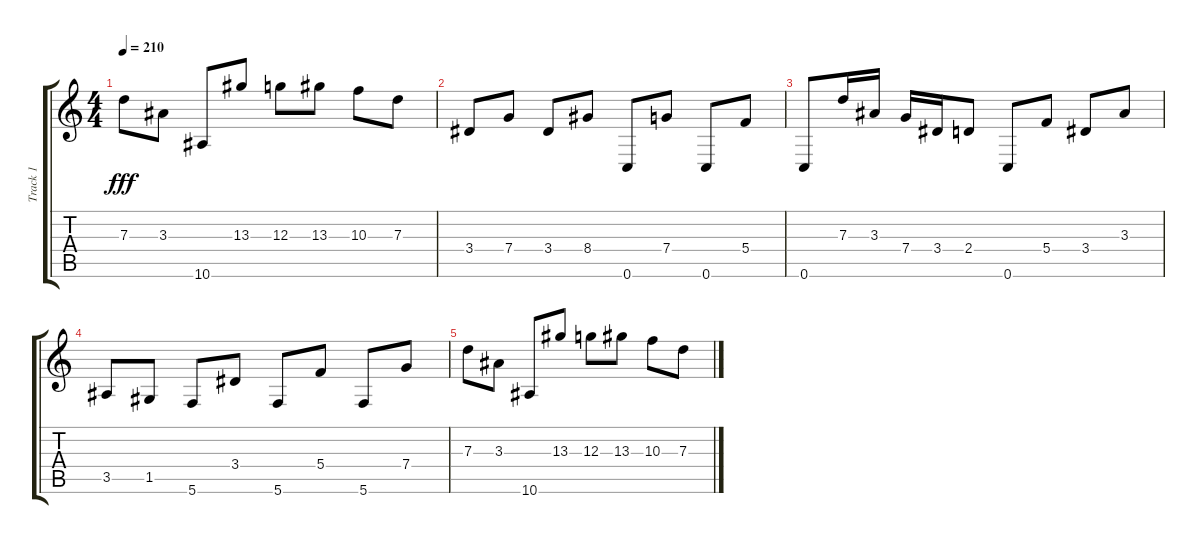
\track ("Track 1" "Track 1") {instrument distortionguitar}
\staff {score tabs}
\tuning (E4 B3 G3 C3 G2 C2) {hide}
\ts (4 4)
\tempo 210
\clef g2
\ks c
7.3.8{dy fff} 3.3.8 10.6.8 13.3.8 12.3.8 13.3.8 10.3.8 7.3.8 |
3.4.8 7.4.8 3.4.8 8.4.8 0.6.8 7.4.8 0.6.8 5.4.8 |
0.6.8 7.3.16 3.3.16 7.4.16 3.4.16 2.4.8 0.6.8 5.4.8 3.4.8 3.3.8 |
3.5.8 1.5.8 5.6.8 3.4.8 5.6.8 5.4.8 5.6.8 7.4.8 |
7.3.8 3.3.8 10.6.8 13.3.8 12.3.8 13.3.8 10.3.8 7.3.8
